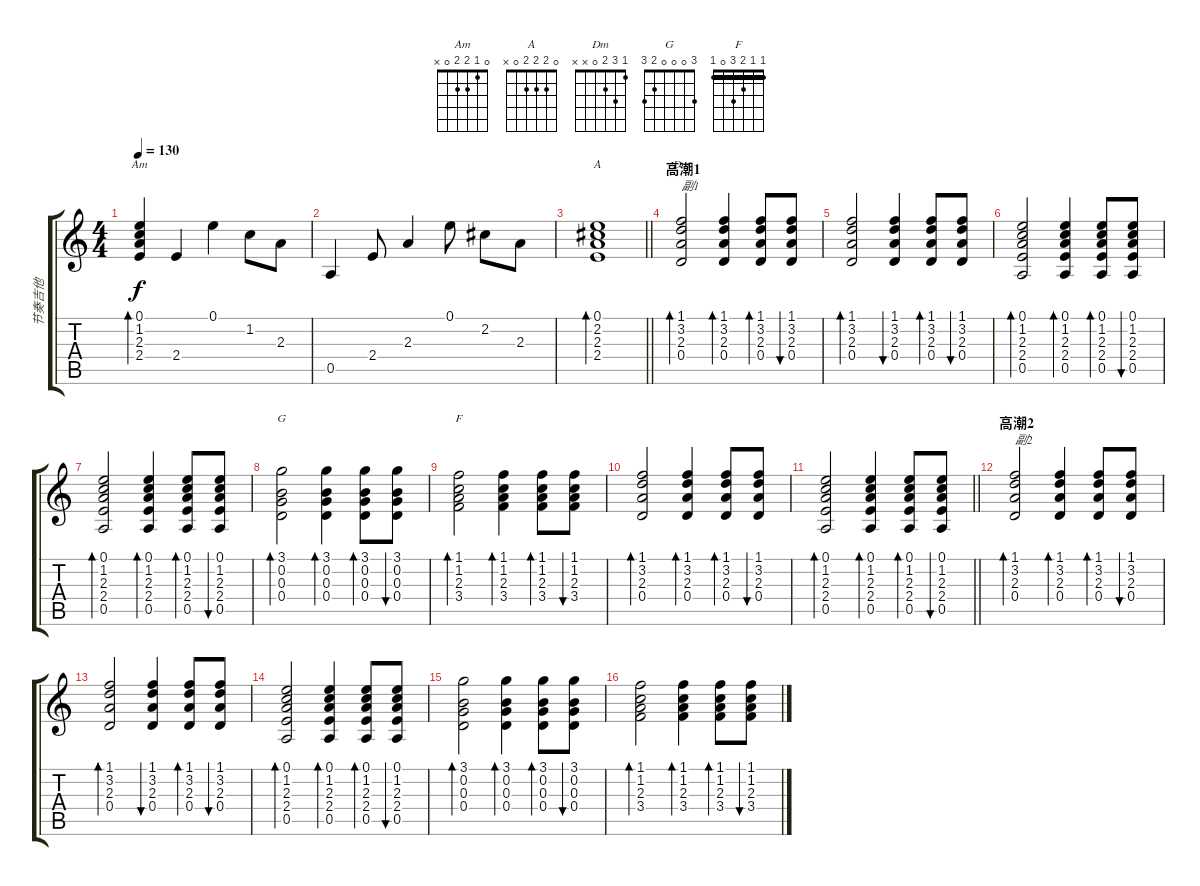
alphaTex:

\track ("节奏吉他" "节奏吉他") {instrument acousticguitarsteel}
\staff {score tabs}
\tuning (E4 B3 G3 D3 A2 E2) {hide}
\chord ("Am" 0 1 2 2 0 x)
\chord ("A" 0 2 2 2 0 x)
\chord ("Dm" 1 3 2 0 x x)
\chord ("G" 3 0 0 0 2 3)
\chord ("F" 1 1 2 3 0 1) {barre 1}
\ts (4 4)
\tempo 130
\clef g2
\ks c
(0.1 1.2 2.3 2.4).4{bd 120 ch "Am" dy f} 2.4.4 0.1.4 1.2.8 2.3.8 |
0.5.4 2.4.8 2.3.4 0.1.8 2.2.8 2.3.8 |
\barLineRight lightlight
(0.1 2.2 2.3 2.4).1{bd 120 ch "A"} |
\section ("" "高潮1")
(1.1 3.2 2.3 0.4).2{bd 30 ch "Dm" txt "副1"} (1.1 3.2 2.3 0.4).4{bd 30} (1.1 3.2 2.3 0.4).8{bd 30} (1.1 3.2 2.3 0.4).8{bu 60} |
(1.1 3.2 2.3 0.4).2{bd 30} (1.1 3.2 2.3 0.4).4{bu 30} (1.1 3.2 2.3 0.4).8{bd 30} (1.1 3.2 2.3 0.4).8{bu 60} |
(0.1 1.2 2.3 2.4 0.5).2{bd 30} (0.1 1.2 2.3 2.4 0.5).4{bd 30} (0.1 1.2 2.3 2.4 0.5).8{bd 30} (0.1 1.2 2.3 2.4 0.5).8{bu 30} |
(0.1 1.2 2.3 2.4 0.5).2{bd 60} (0.1 1.2 2.3 2.4 0.5).4{bd 30} (0.1 1.2 2.3 2.4 0.5).8{bd 30} (0.1 1.2 2.3 2.4 0.5).8{bu 30} |
(3.1 0.2 0.3 0.4).2{bd 30 ch "G"} (3.1 0.2 0.3 0.4).4{bd 30} (3.1 0.2 0.3 0.4).8{bd 30} (3.1 0.2 0.3 0.4).8{bu 30} |
(1.1 1.2 2.3 3.4).2{bd 30 ch "F"} (1.1 1.2 2.3 3.4).4{bd 30} (1.1 1.2 2.3 3.4).8{bd 30} (1.1 1.2 2.3 3.4).8{bu 30} |
(1.1 3.2 2.3 0.4).2{bd 30} (1.1 3.2 2.3 0.4).4{bd 30} (1.1 3.2 2.3 0.4).8{bd 30} (1.1 3.2 2.3 0.4).8{bu 30} |
\barLineRight lightlight
(0.1 1.2 2.3 2.4 0.5).2{bd 30} (0.1 1.2 2.3 2.4 0.5).4{bd 30} (0.1 1.2 2.3 2.4 0.5).8{bd 30} (0.1 1.2 2.3 2.4 0.5).8{bu 30} |
\section ("" "高潮2")
(1.1 3.2 2.3 0.4).2{bd 30 txt "副2"} (1.1 3.2 2.3 0.4).4{bd 30} (1.1 3.2 2.3 0.4).8{bd 30} (1.1 3.2 2.3 0.4).8{bu 60} |
(1.1 3.2 2.3 0.4).2{bd 30} (1.1 3.2 2.3 0.4).4{bu 30} (1.1 3.2 2.3 0.4).8{bd 30} (1.1 3.2 2.3 0.4).8{bu 60} |
(0.1 1.2 2.3 2.4 0.5).2{bd 30} (0.1 1.2 2.3 2.4 0.5).4{bd 30} (0.1 1.2 2.3 2.4 0.5).8{bd 30} (0.1 1.2 2.3 2.4 0.5).8{bu 30} |
(3.1 0.2 0.3 0.4).2{bd 30} (3.1 0.2 0.3 0.4).4{bd 30} (3.1 0.2 0.3 0.4).8{bd 30} (3.1 0.2 0.3 0.4).8{bu 30} |
(1.1 1.2 2.3 3.4).2{bd 30} (1.1 1.2 2.3 3.4).4{bd 30} (1.1 1.2 2.3 3.4).8{bd 30} (1.1 1.2 2.3 3.4).8{bu 30}
